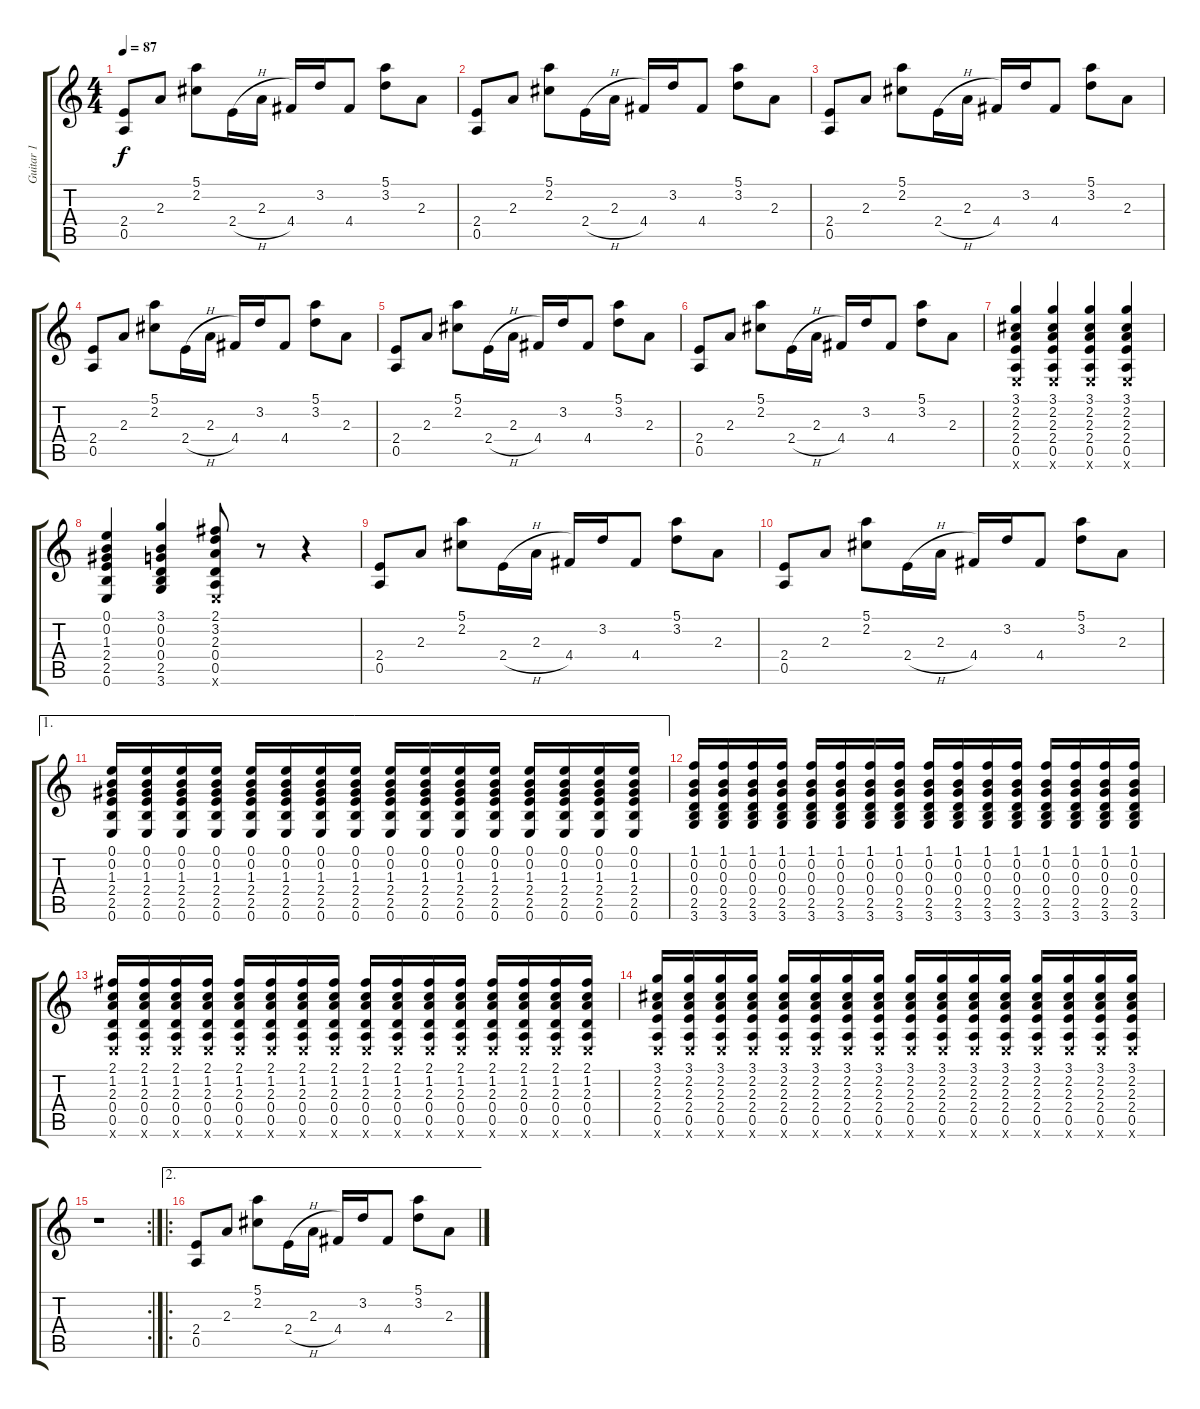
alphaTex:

\track ("Guitar 1" "Guitar 1") {instrument distortionguitar}
\staff {score tabs}
\tuning (E4 B3 G3 D3 A2 E2) {hide}
\ts (4 4)
\tempo 87
\clef g2
\ks c
(2.4 0.5).8{dy f} 2.3.8 (5.1 2.2).8 2.4{h}.16 2.3.16 4.4.16 3.2.16 4.4.8 (5.1 3.2).8 2.3.8 |
(2.4 0.5).8 2.3.8 (5.1 2.2).8 2.4{h}.16 2.3.16 4.4.16 3.2.16 4.4.8 (5.1 3.2).8 2.3.8 |
(2.4 0.5).8 2.3.8 (5.1 2.2).8 2.4{h}.16 2.3.16 4.4.16 3.2.16 4.4.8 (5.1 3.2).8 2.3.8 |
(2.4 0.5).8 2.3.8 (5.1 2.2).8 2.4{h}.16 2.3.16 4.4.16 3.2.16 4.4.8 (5.1 3.2).8 2.3.8 |
(2.4 0.5).8 2.3.8 (5.1 2.2).8 2.4{h}.16 2.3.16 4.4.16 3.2.16 4.4.8 (5.1 3.2).8 2.3.8 |
(2.4 0.5).8 2.3.8 (5.1 2.2).8 2.4{h}.16 2.3.16 4.4.16 3.2.16 4.4.8 (5.1 3.2).8 2.3.8 |
(3.1 2.2 2.3 2.4 0.5 0.6{x}).4 (3.1 2.2 2.3 2.4 0.5 0.6{x}).4 (3.1 2.2 2.3 2.4 0.5 0.6{x}).4 (3.1 2.2 2.3 2.4 0.5 0.6{x}).4 |
(0.1 0.2 1.3 2.4 2.5 0.6).4 (3.1 0.2 0.3 0.4 2.5 3.6).4 (2.1 3.2 2.3 0.4 0.5 0.6{x}).8 r.8 r.4 |
(2.4 0.5).8 2.3.8 (5.1 2.2).8 2.4{h}.16 2.3.16 4.4.16 3.2.16 4.4.8 (5.1 3.2).8 2.3.8 |
(2.4 0.5).8 2.3.8 (5.1 2.2).8 2.4{h}.16 2.3.16 4.4.16 3.2.16 4.4.8 (5.1 3.2).8 2.3.8 |
\ae 1
(0.1 0.2 1.3 2.4 2.5 0.6).16 (0.1 0.2 1.3 2.4 2.5 0.6).16 (0.1 0.2 1.3 2.4 2.5 0.6).16 (0.1 0.2 1.3 2.4 2.5 0.6).16 (0.1 0.2 1.3 2.4 2.5 0.6).16 (0.1 0.2 1.3 2.4 2.5 0.6).16 (0.1 0.2 1.3 2.4 2.5 0.6).16 (0.1 0.2 1.3 2.4 2.5 0.6).16 (0.1 0.2 1.3 2.4 2.5 0.6).16 (0.1 0.2 1.3 2.4 2.5 0.6).16 (0.1 0.2 1.3 2.4 2.5 0.6).16 (0.1 0.2 1.3 2.4 2.5 0.6).16 (0.1 0.2 1.3 2.4 2.5 0.6).16 (0.1 0.2 1.3 2.4 2.5 0.6).16 (0.1 0.2 1.3 2.4 2.5 0.6).16 (0.1 0.2 1.3 2.4 2.5 0.6).16 |
(1.1 0.2 0.3 0.4 2.5 3.6).16 (1.1 0.2 0.3 0.4 2.5 3.6).16 (1.1 0.2 0.3 0.4 2.5 3.6).16 (1.1 0.2 0.3 0.4 2.5 3.6).16 (1.1 0.2 0.3 0.4 2.5 3.6).16 (1.1 0.2 0.3 0.4 2.5 3.6).16 (1.1 0.2 0.3 0.4 2.5 3.6).16 (1.1 0.2 0.3 0.4 2.5 3.6).16 (1.1 0.2 0.3 0.4 2.5 3.6).16 (1.1 0.2 0.3 0.4 2.5 3.6).16 (1.1 0.2 0.3 0.4 2.5 3.6).16 (1.1 0.2 0.3 0.4 2.5 3.6).16 (1.1 0.2 0.3 0.4 2.5 3.6).16 (1.1 0.2 0.3 0.4 2.5 3.6).16 (1.1 0.2 0.3 0.4 2.5 3.6).16 (1.1 0.2 0.3 0.4 2.5 3.6).16 |
(2.1 1.2 2.3 0.4 0.5 0.6{x}).16 (2.1 1.2 2.3 0.4 0.5 0.6{x}).16 (2.1 1.2 2.3 0.4 0.5 0.6{x}).16 (2.1 1.2 2.3 0.4 0.5 0.6{x}).16 (2.1 1.2 2.3 0.4 0.5 0.6{x}).16 (2.1 1.2 2.3 0.4 0.5 0.6{x}).16 (2.1 1.2 2.3 0.4 0.5 0.6{x}).16 (2.1 1.2 2.3 0.4 0.5 0.6{x}).16 (2.1 1.2 2.3 0.4 0.5 0.6{x}).16 (2.1 1.2 2.3 0.4 0.5 0.6{x}).16 (2.1 1.2 2.3 0.4 0.5 0.6{x}).16 (2.1 1.2 2.3 0.4 0.5 0.6{x}).16 (2.1 1.2 2.3 0.4 0.5 0.6{x}).16 (2.1 1.2 2.3 0.4 0.5 0.6{x}).16 (2.1 1.2 2.3 0.4 0.5 0.6{x}).16 (2.1 1.2 2.3 0.4 0.5 0.6{x}).16 |
(3.1 2.2 2.3 2.4 0.5 0.6{x}).16 (3.1 2.2 2.3 2.4 0.5 0.6{x}).16 (3.1 2.2 2.3 2.4 0.5 0.6{x}).16 (3.1 2.2 2.3 2.4 0.5 0.6{x}).16 (3.1 2.2 2.3 2.4 0.5 0.6{x}).16 (3.1 2.2 2.3 2.4 0.5 0.6{x}).16 (3.1 2.2 2.3 2.4 0.5 0.6{x}).16 (3.1 2.2 2.3 2.4 0.5 0.6{x}).16 (3.1 2.2 2.3 2.4 0.5 0.6{x}).16 (3.1 2.2 2.3 2.4 0.5 0.6{x}).16 (3.1 2.2 2.3 2.4 0.5 0.6{x}).16 (3.1 2.2 2.3 2.4 0.5 0.6{x}).16 (3.1 2.2 2.3 2.4 0.5 0.6{x}).16 (3.1 2.2 2.3 2.4 0.5 0.6{x}).16 (3.1 2.2 2.3 2.4 0.5 0.6{x}).16 (3.1 2.2 2.3 2.4 0.5 0.6{x}).16 |
\rc 2
r.1 |
\ae 2
\ro
(2.4 0.5).8 2.3.8 (5.1 2.2).8 2.4{h}.16 2.3.16 4.4.16 3.2.16 4.4.8 (5.1 3.2).8 2.3.8
